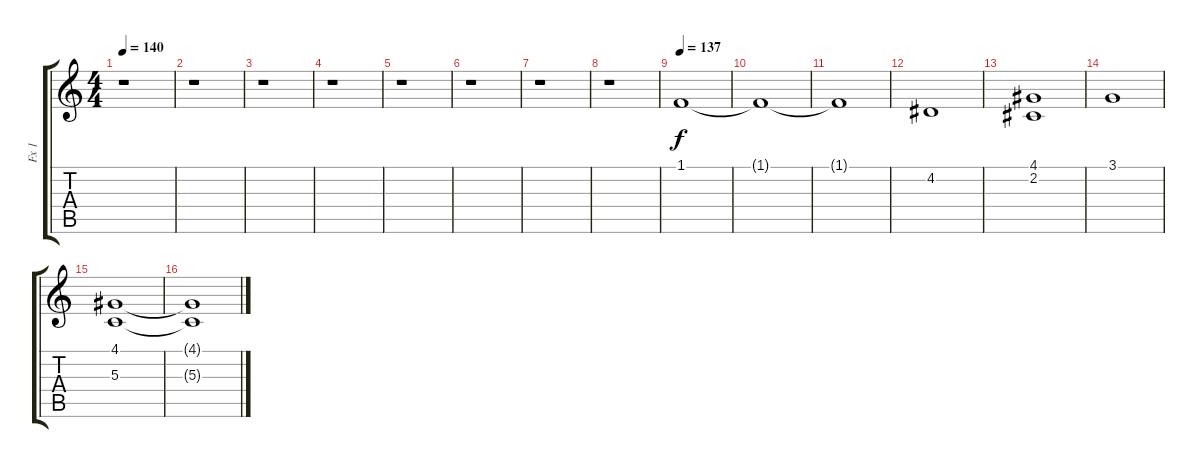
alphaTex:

\track ("Fx 1" "Fx 1") {instrument choiraahs}
\staff {score tabs}
\tuning (E4 B3 G3 D3 A2 E2) {hide}
\ts (4 4)
\tempo 140
\clef g2
\ks c
r.1{dy f} |
r.1 |
r.1 |
r.1 |
r.1 |
r.1 |
r.1 |
r.1 |
\tempo 137
1.1.1{volume 9 balance 8} |
1.1{t}.1 |
1.1{t}.1 |
4.2.1 |
(4.1 2.2).1 |
3.1.1 |
(4.1 5.3).1 |
(4.1{t} 5.3{t}).1
